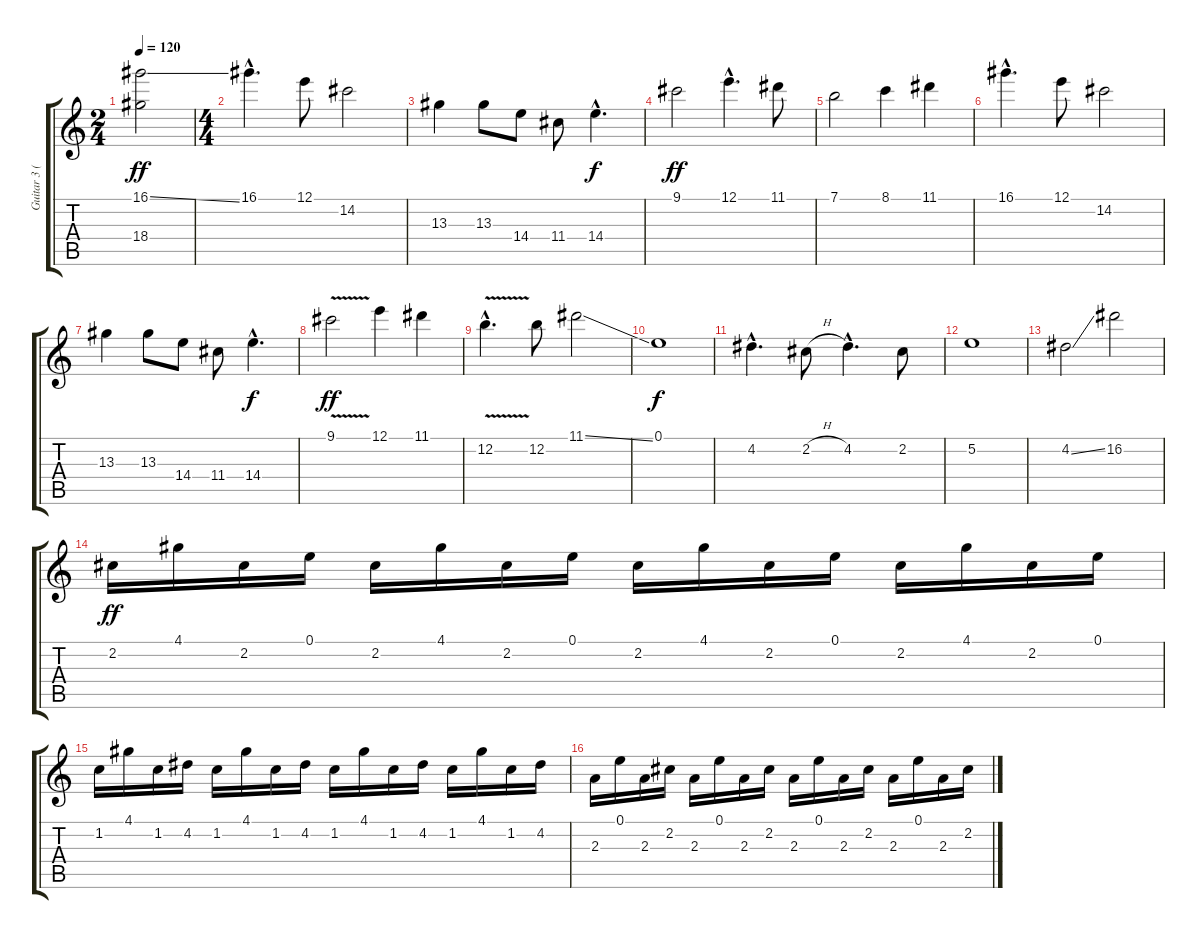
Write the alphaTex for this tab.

\track ("Guitar 3 (Dist.)" "Guitar 3 (") {instrument distortionguitar}
\staff {score tabs}
\tuning (E4 B3 G3 D3 A2 E2) {hide}
\ts (2 4)
\tempo 120
\clef g2
\ks c
(16.1{ss} 18.4).2{dy ff} |
\ts (4 4)
16.1{hac}.4{d} 12.1.8 14.2.2 |
13.3.4 13.3.8 14.4.8 11.4.8 14.4{hac}.4{d dy f} |
9.1.2{dy ff} 12.1{hac}.4{d} 11.1.8 |
7.1.2 8.1.4 11.1.4 |
16.1{hac}.4{d} 12.1.8 14.2.2 |
13.3.4 13.3.8 14.4.8 11.4.8 14.4{hac}.4{d dy f} |
9.1{v}.2{dy ff} 12.1.4 11.1.4 |
12.2{v hac}.4{d} 12.2.8 11.1{ss}.2 |
0.1.1{dy f} |
4.2{hac}.4{d} 2.2{h}.8 4.2{hac}.4{d} 2.2.8 |
5.2.1 |
4.2{ss}.2 16.2.2 |
2.2.16{dy ff instrument acousticguitarsteel} 4.1.16 2.2.16 0.1.16 2.2.16 4.1.16 2.2.16 0.1.16 2.2.16 4.1.16 2.2.16 0.1.16 2.2.16 4.1.16 2.2.16 0.1.16 |
1.2.16 4.1.16 1.2.16 4.2.16 1.2.16 4.1.16 1.2.16 4.2.16 1.2.16 4.1.16 1.2.16 4.2.16 1.2.16 4.1.16 1.2.16 4.2.16 |
2.3.16 0.1.16 2.3.16 2.2.16 2.3.16 0.1.16 2.3.16 2.2.16 2.3.16 0.1.16 2.3.16 2.2.16 2.3.16 0.1.16 2.3.16 2.2.16
